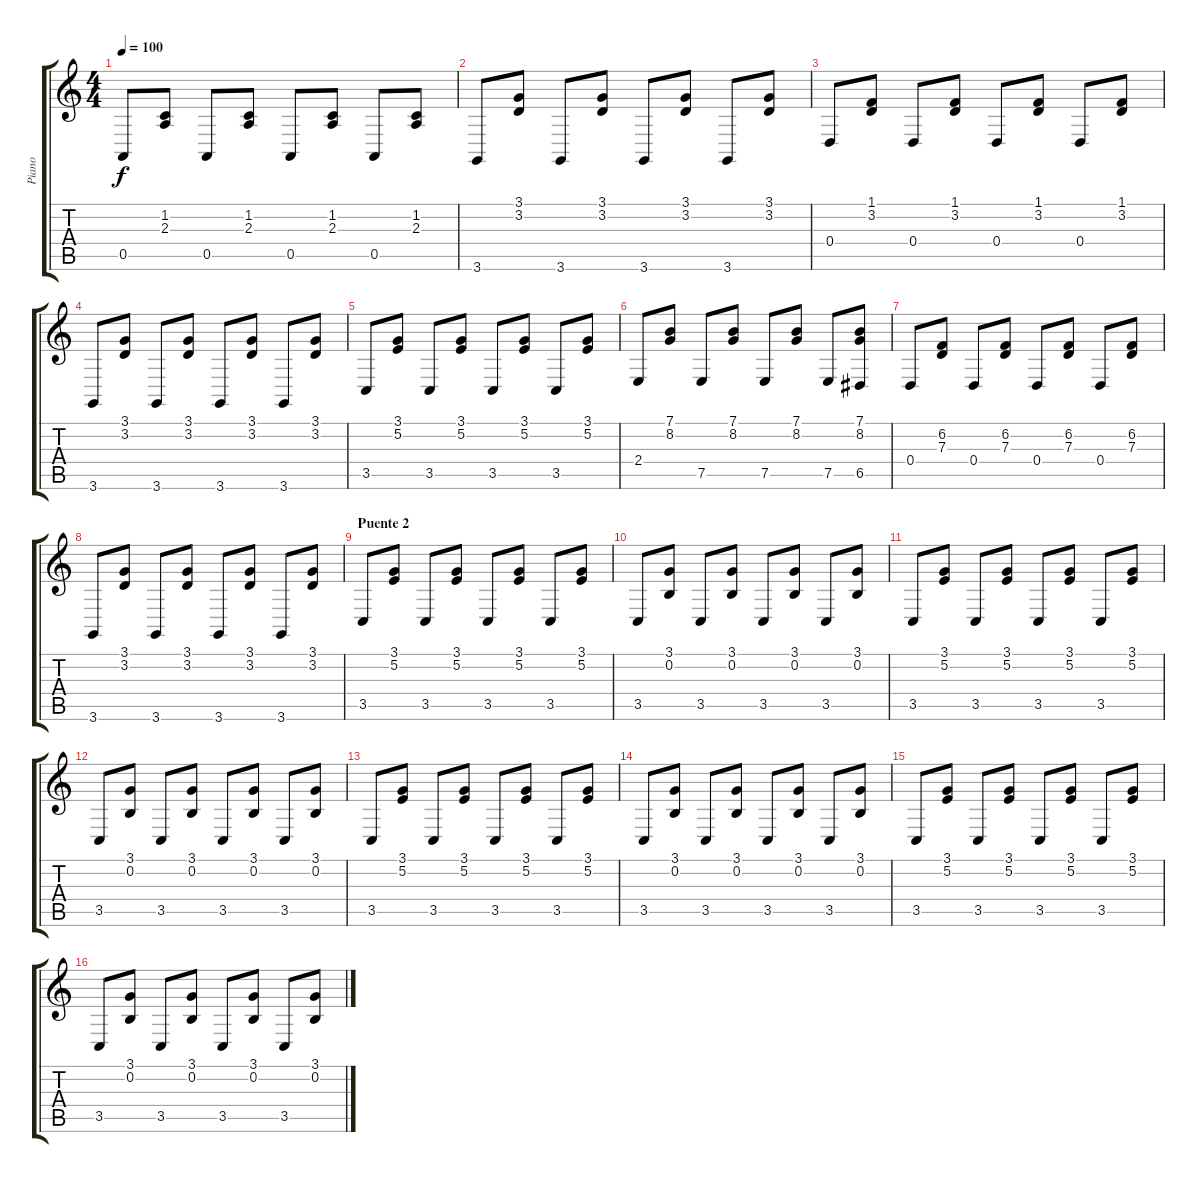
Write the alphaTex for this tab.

\track ("Piano" "Piano") {instrument electricpiano1}
\staff {score tabs}
\tuning (E4 B3 G3 D3 A2 E2) {hide}
\ts (4 4)
\tempo 100
\clef g2
\ks c
0.5.8{dy f} (1.2 2.3).8 0.5.8 (1.2 2.3).8 0.5.8 (1.2 2.3).8 0.5.8 (1.2 2.3).8 |
3.6.8 (3.1 3.2).8 3.6.8 (3.1 3.2).8 3.6.8 (3.1 3.2).8 3.6.8 (3.1 3.2).8 |
0.4.8 (1.1 3.2).8 0.4.8 (1.1 3.2).8 0.4.8 (1.1 3.2).8 0.4.8 (1.1 3.2).8 |
3.6.8 (3.1 3.2).8 3.6.8 (3.1 3.2).8 3.6.8 (3.1 3.2).8 3.6.8 (3.1 3.2).8 |
3.5.8 (3.1 5.2).8 3.5.8 (3.1 5.2).8 3.5.8 (3.1 5.2).8 3.5.8 (3.1 5.2).8 |
2.4.8 (7.1 8.2).8 7.5.8 (7.1 8.2).8 7.5.8 (7.1 8.2).8 7.5.8 (7.1 8.2 6.5).8 |
0.4.8 (6.2 7.3).8 0.4.8 (6.2 7.3).8 0.4.8 (6.2 7.3).8 0.4.8 (6.2 7.3).8 |
3.6.8 (3.1 3.2).8 3.6.8 (3.1 3.2).8 3.6.8 (3.1 3.2).8 3.6.8 (3.1 3.2).8 |
\section ("" "Puente 2")
3.5.8 (3.1 5.2).8 3.5.8 (3.1 5.2).8 3.5.8 (3.1 5.2).8 3.5.8 (3.1 5.2).8 |
3.5.8 (3.1 0.2).8 3.5.8 (3.1 0.2).8 3.5.8 (3.1 0.2).8 3.5.8 (3.1 0.2).8 |
3.5.8 (3.1 5.2).8 3.5.8 (3.1 5.2).8 3.5.8 (3.1 5.2).8 3.5.8 (3.1 5.2).8 |
3.5.8 (3.1 0.2).8 3.5.8 (3.1 0.2).8 3.5.8 (3.1 0.2).8 3.5.8 (3.1 0.2).8 |
3.5.8 (3.1 5.2).8 3.5.8 (3.1 5.2).8 3.5.8 (3.1 5.2).8 3.5.8 (3.1 5.2).8 |
3.5.8 (3.1 0.2).8 3.5.8 (3.1 0.2).8 3.5.8 (3.1 0.2).8 3.5.8 (3.1 0.2).8 |
3.5.8 (3.1 5.2).8 3.5.8 (3.1 5.2).8 3.5.8 (3.1 5.2).8 3.5.8 (3.1 5.2).8 |
3.5.8 (3.1 0.2).8 3.5.8 (3.1 0.2).8 3.5.8 (3.1 0.2).8 3.5.8 (3.1 0.2).8
